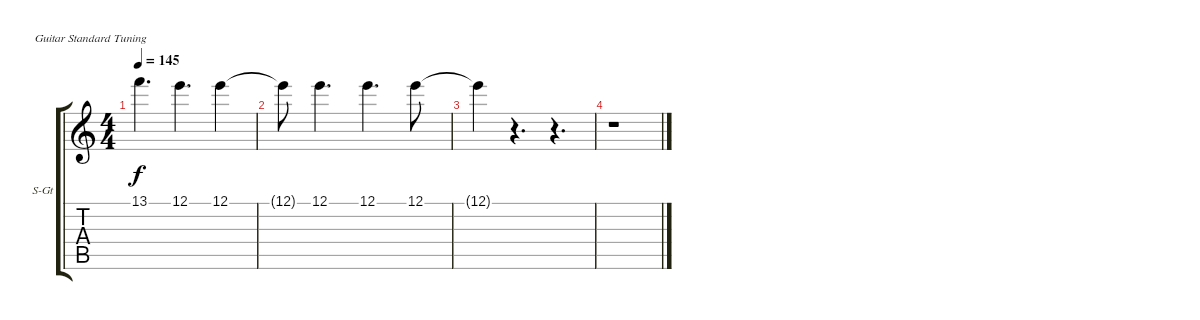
\bracketExtendMode groupsimilarinstruments
\firstSystemTrackNameOrientation horizontal
\otherSystemsTrackNameOrientation horizontal
\track ("Rythm guitar" "S-Gt") {instrument acousticguitarsteel}
\staff {score tabs}
\tuning (E4 B3 G3 D3 A2 E2)
\ts (4 4)
\tempo 145
\clef g2
\ks c
13.1.4{d dy f} 12.1.4{d} 12.1.4 |
12.1{t}.8 12.1.4{d} 12.1.4{d} 12.1.8 |
12.1{t}.4 r.4{d} r.4{d} |
r.1
